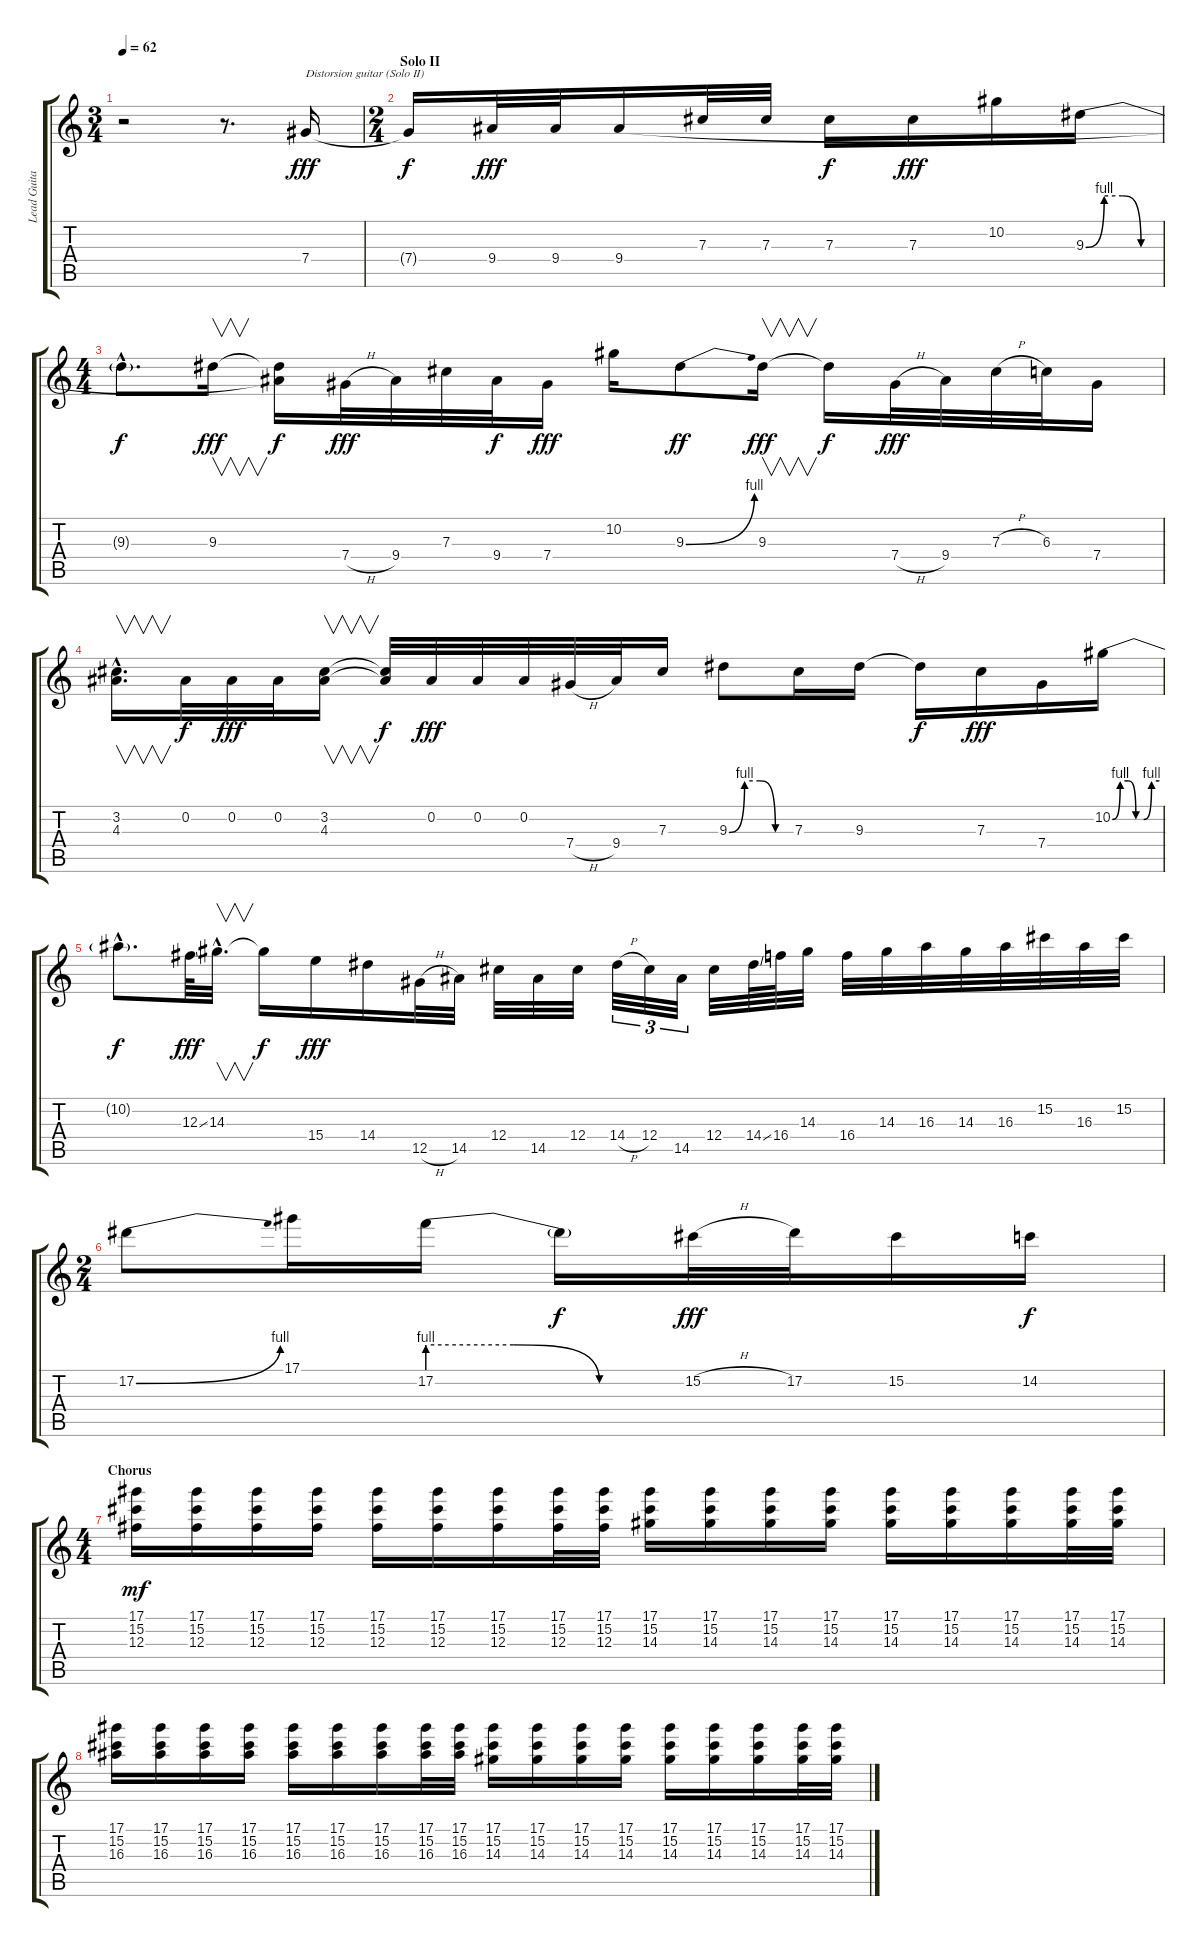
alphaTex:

\track ("Lead Guitar" "Lead Guita") {instrument distortionguitar}
\staff {score tabs}
\tuning (Eb4 Bb3 Gb3 Db3 Ab2 Eb2) {hide}
\ts (3 4)
\tempo 62
\clef g2
\ks c
r.2{dy f} r.8{d} 7.4.16{txt "Distorsion guitar (Solo II)" dy fff instrument distortionguitar} |
\ts (2 4)
\section ("" "Solo II")
7.4{t}.16{dy f} 9.4.32{dy fff} 9.4.32 9.4.16 7.3.32 7.3.32 7.3.16{dy f} 7.3.16{dy fff} 10.2.16 9.3{be (custom 0 0 15 4 30 4 45 0 60 0)}.16 |
\ts (4 4)
9.3{hac t}.8{d dy f} 9.3.16{v dy fff} (9.3{t} 9.4{t}).16{dy f} 7.4{h}.32{dy fff} 9.4.32 7.3.32 9.4.32{dy f} 7.4.16{dy fff} 10.2.16 9.3{be (bend 0 0 60 4)}.8{dy ff} 9.3.16{v dy fff} 9.3{t}.16{dy f} 7.4{h}.32{dy fff} 9.4.32 7.3{h}.32 6.3.32 7.4.16 |
(3.2{hac} 4.3{hac}).16{v d} 0.2.32{dy f} 0.2.32{dy fff} 0.2.32 (3.2 4.3).16{v} (3.2{t} 4.3{t}).32{dy f} 0.2.32{dy fff} 0.2.32 0.2.32 7.4{h}.32 9.4.32 7.3.16 9.3{be (custom 0 0 15 4 30 4 45 0 60 0)}.8 7.3.16 9.3.16 9.3{t}.16{dy f} 7.3.16{dy fff} 7.4.16 10.2{be (custom 0 0 10 4 20 4 30 0 40 0 50 4 60 4)}.16 |
10.2{hac t}.8{d dy f} 12.3{ss}.64{dy fff} 14.3{hac}.32{v d} 14.3{t}.16{dy f} 15.4.16{dy fff} 14.4.16 12.5{h}.32 14.5.32 12.4.32 14.5.32 12.4.32 14.4{h}.32{tu (3 2)} 12.4.32{tu (3 2)} 14.5.32{tu (3 2)} 12.4.32 14.4{ss}.64 16.4.64 14.3.32 16.4.32 14.3.32 16.3.32 14.3.32 16.3.32 15.2.32 16.3.32 15.2.32 |
\ts (2 4)
17.2{be (bend 0 0 60 4)}.8 17.1.16 17.2{be (custom 0 4 20 4 40 0 60 0)}.16 17.2{t}.16{dy f} 15.2{h}.32{dy fff} 17.2.32 15.2.16 14.2.16{dy f} |
\ts (4 4)
\section ("" "Chorus")
(17.1 15.2 12.3).16{dy mf} (17.1 15.2 12.3).16 (17.1 15.2 12.3).16 (17.1 15.2 12.3).16 (17.1 15.2 12.3).16 (17.1 15.2 12.3).16 (17.1 15.2 12.3).16 (17.1 15.2 12.3).32 (17.1 15.2 12.3).32 (17.1 15.2 14.3).16 (17.1 15.2 14.3).16 (17.1 15.2 14.3).16 (17.1 15.2 14.3).16 (17.1 15.2 14.3).16 (17.1 15.2 14.3).16 (17.1 15.2 14.3).16 (17.1 15.2 14.3).32 (17.1 15.2 14.3).32 |
(17.1 15.2 16.3).16 (17.1 15.2 16.3).16 (17.1 15.2 16.3).16 (17.1 15.2 16.3).16 (17.1 15.2 16.3).16 (17.1 15.2 16.3).16 (17.1 15.2 16.3).16 (17.1 15.2 16.3).32 (17.1 15.2 16.3).32 (17.1 15.2 14.3).16 (17.1 15.2 14.3).16 (17.1 15.2 14.3).16 (17.1 15.2 14.3).16 (17.1 15.2 14.3).16 (17.1 15.2 14.3).16 (17.1 15.2 14.3).16 (17.1 15.2 14.3).32 (17.1 15.2 14.3).32
